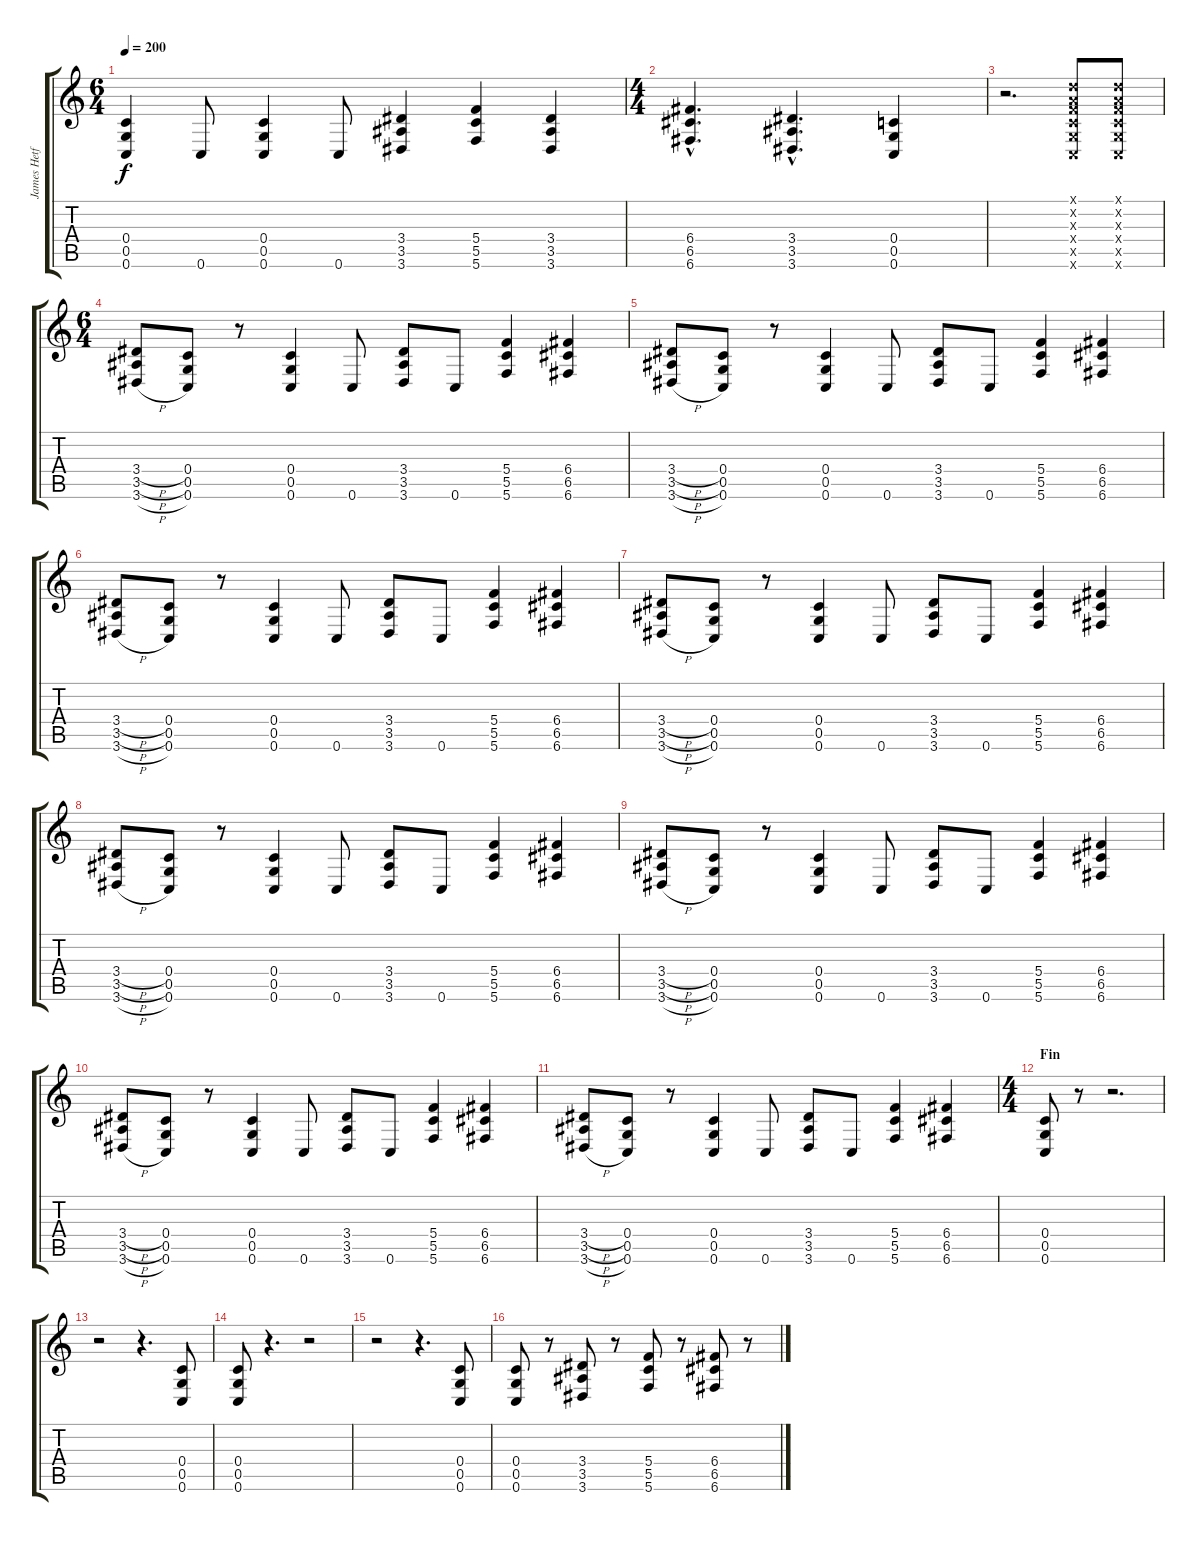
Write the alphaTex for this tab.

\track ("James Hetfield" "James Hetf") {instrument distortionguitar}
\staff {score tabs}
\tuning (D4 A3 F3 C3 G2 C2) {hide}
\ts (6 4)
\tempo 200
\clef g2
\ks c
(0.4 0.5 0.6).4{dy f} 0.6.8 (0.4 0.5 0.6).4 0.6.8 (3.4 3.5 3.6).4 (5.4 5.5 5.6).4 (3.4 3.5 3.6).4 |
\ts (4 4)
(6.4{hac} 6.5{hac} 6.6{hac}).4{d} (3.4{hac} 3.5{hac} 3.6{hac}).4{d} (0.4 0.5 0.6).4 |
r.2{d} (0.1{x} 0.2{x} 0.3{x} 0.4{x} 0.5{x} 0.6{x}).8 (0.1{x} 0.2{x} 0.3{x} 0.4{x} 0.5{x} 0.6{x}).8 |
\ts (6 4)
(3.4{h} 3.5{h} 3.6{h}).8 (0.4 0.5 0.6).8 r.8 (0.4 0.5 0.6).4 0.6.8 (3.4 3.5 3.6).8 0.6.8 (5.4 5.5 5.6).4 (6.4 6.5 6.6).4 |
(3.4{h} 3.5{h} 3.6{h}).8 (0.4 0.5 0.6).8 r.8 (0.4 0.5 0.6).4 0.6.8 (3.4 3.5 3.6).8 0.6.8 (5.4 5.5 5.6).4 (6.4 6.5 6.6).4 |
(3.4{h} 3.5{h} 3.6{h}).8 (0.4 0.5 0.6).8 r.8 (0.4 0.5 0.6).4 0.6.8 (3.4 3.5 3.6).8 0.6.8 (5.4 5.5 5.6).4 (6.4 6.5 6.6).4 |
(3.4{h} 3.5{h} 3.6{h}).8 (0.4 0.5 0.6).8 r.8 (0.4 0.5 0.6).4 0.6.8 (3.4 3.5 3.6).8 0.6.8 (5.4 5.5 5.6).4 (6.4 6.5 6.6).4 |
(3.4{h} 3.5{h} 3.6{h}).8 (0.4 0.5 0.6).8 r.8 (0.4 0.5 0.6).4 0.6.8 (3.4 3.5 3.6).8 0.6.8 (5.4 5.5 5.6).4 (6.4 6.5 6.6).4 |
(3.4{h} 3.5{h} 3.6{h}).8 (0.4 0.5 0.6).8 r.8 (0.4 0.5 0.6).4 0.6.8 (3.4 3.5 3.6).8 0.6.8 (5.4 5.5 5.6).4 (6.4 6.5 6.6).4 |
(3.4{h} 3.5{h} 3.6{h}).8 (0.4 0.5 0.6).8 r.8 (0.4 0.5 0.6).4 0.6.8 (3.4 3.5 3.6).8 0.6.8 (5.4 5.5 5.6).4 (6.4 6.5 6.6).4 |
(3.4{h} 3.5{h} 3.6{h}).8 (0.4 0.5 0.6).8 r.8 (0.4 0.5 0.6).4 0.6.8 (3.4 3.5 3.6).8 0.6.8 (5.4 5.5 5.6).4 (6.4 6.5 6.6).4 |
\ts (4 4)
\section ("" "Fin")
(0.4 0.5 0.6).8 r.8 r.2{d} |
r.2 r.4{d} (0.4 0.5 0.6).8 |
(0.4 0.5 0.6).8 r.4{d} r.2 |
r.2 r.4{d} (0.4 0.5 0.6).8 |
(0.4 0.5 0.6).8 r.8 (3.4 3.5 3.6).8 r.8 (5.4 5.5 5.6).8 r.8 (6.4 6.5 6.6).8 r.8
